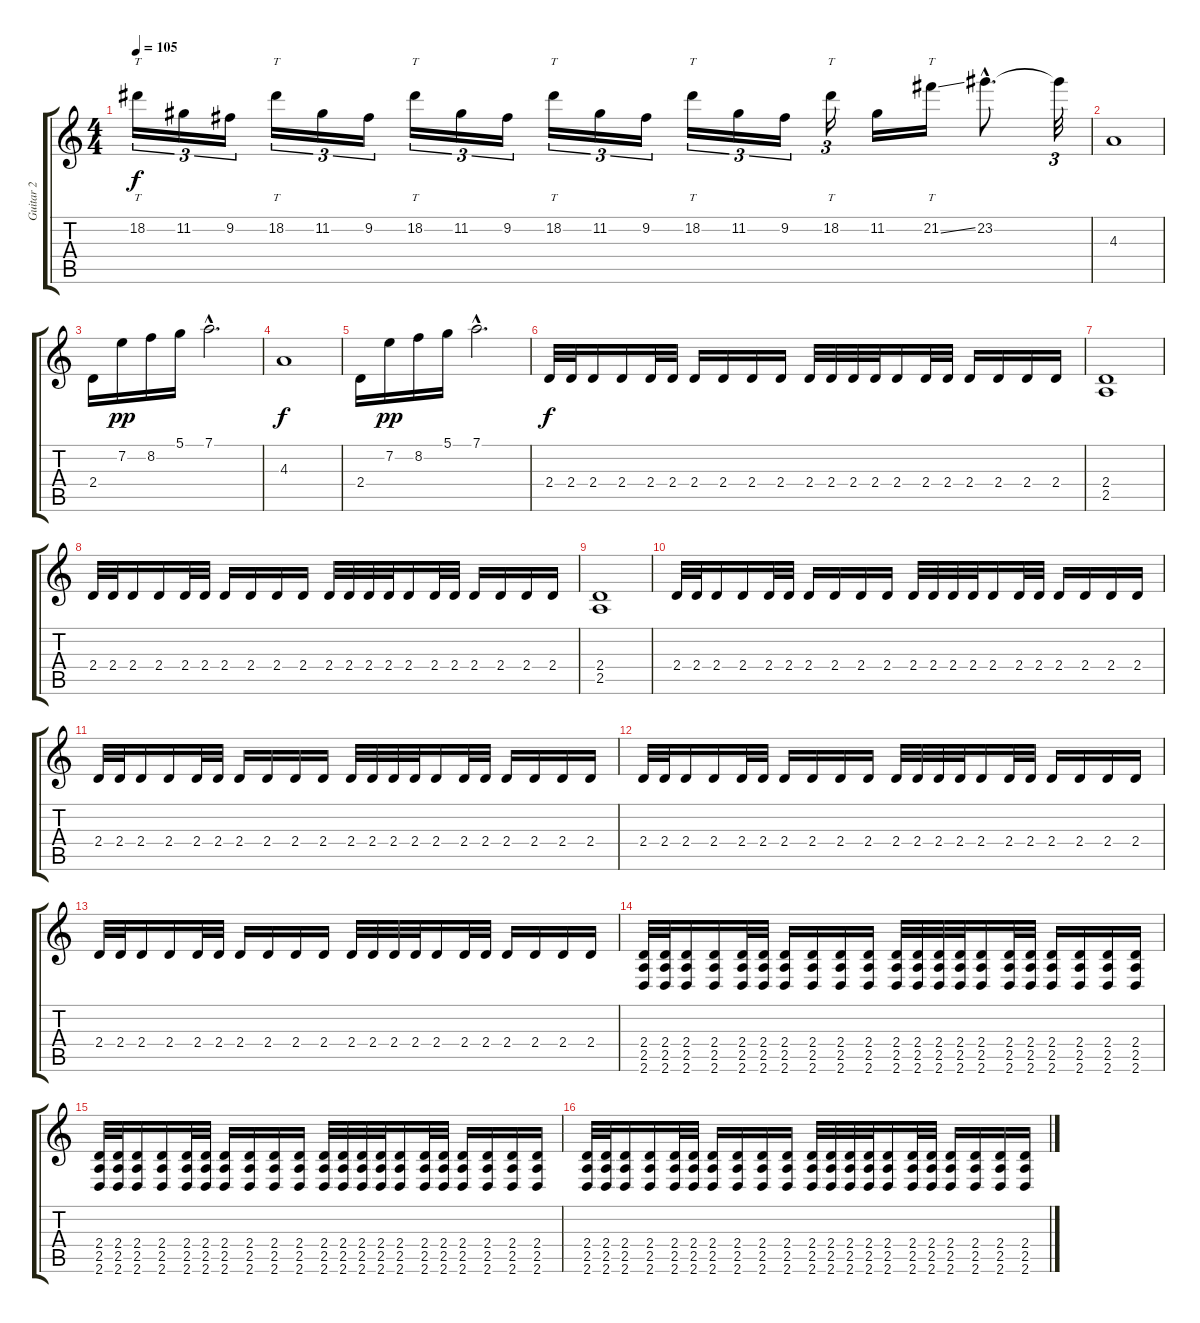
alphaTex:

\track ("Guitar 2" "Guitar 2") {instrument distortionguitar}
\staff {score tabs}
\tuning (D4 A3 F3 C3 G2 C2) {hide}
\ts (4 4)
\tempo 105
\clef g2
\ks c
18.2.16{tt tu (3 2) dy f} 11.2.16{tu (3 2)} 9.2.16{tu (3 2)} 18.2.16{tt tu (3 2)} 11.2.16{tu (3 2)} 9.2.16{tu (3 2)} 18.2.16{tt tu (3 2)} 11.2.16{tu (3 2)} 9.2.16{tu (3 2)} 18.2.16{tt tu (3 2)} 11.2.16{tu (3 2)} 9.2.16{tu (3 2)} 18.2.16{tt tu (3 2)} 11.2.16{tu (3 2)} 9.2.16{tu (3 2)} 18.2.16{tt tu (3 2)} 11.2.16 21.2{ss}.16{tt} 23.2{hac}.8{d} 23.2{t}.32{tu (3 2)} |
4.3.1{volume 13} |
2.4.16 7.2.16{dy pp} 8.2.16 5.1.16 7.1{hac}.2{d} |
4.3.1{dy f} |
2.4.16 7.2.16{dy pp} 8.2.16 5.1.16 7.1{hac}.2{d} |
2.4.32{dy f} 2.4.32 2.4.16 2.4.16 2.4.32 2.4.32 2.4.16 2.4.16 2.4.16 2.4.16 2.4.32 2.4.32 2.4.32 2.4.32 2.4.16 2.4.32 2.4.32 2.4.16 2.4.16 2.4.16 2.4.16 |
(2.4 2.5).1 |
2.4.32 2.4.32 2.4.16 2.4.16 2.4.32 2.4.32 2.4.16 2.4.16 2.4.16 2.4.16 2.4.32 2.4.32 2.4.32 2.4.32 2.4.16 2.4.32 2.4.32 2.4.16 2.4.16 2.4.16 2.4.16 |
(2.4 2.5).1 |
2.4.32 2.4.32 2.4.16 2.4.16 2.4.32 2.4.32 2.4.16 2.4.16 2.4.16 2.4.16 2.4.32 2.4.32 2.4.32 2.4.32 2.4.16 2.4.32 2.4.32 2.4.16 2.4.16 2.4.16 2.4.16 |
2.4.32 2.4.32 2.4.16 2.4.16 2.4.32 2.4.32 2.4.16 2.4.16 2.4.16 2.4.16 2.4.32 2.4.32 2.4.32 2.4.32 2.4.16 2.4.32 2.4.32 2.4.16 2.4.16 2.4.16 2.4.16 |
2.4.32 2.4.32 2.4.16 2.4.16 2.4.32 2.4.32 2.4.16 2.4.16 2.4.16 2.4.16 2.4.32 2.4.32 2.4.32 2.4.32 2.4.16 2.4.32 2.4.32 2.4.16 2.4.16 2.4.16 2.4.16 |
2.4.32 2.4.32 2.4.16 2.4.16 2.4.32 2.4.32 2.4.16 2.4.16 2.4.16 2.4.16 2.4.32 2.4.32 2.4.32 2.4.32 2.4.16 2.4.32 2.4.32 2.4.16 2.4.16 2.4.16 2.4.16 |
(2.4 2.5 2.6).32 (2.4 2.5 2.6).32 (2.4 2.5 2.6).16 (2.4 2.5 2.6).16 (2.4 2.5 2.6).32 (2.4 2.5 2.6).32 (2.4 2.5 2.6).16 (2.4 2.5 2.6).16 (2.4 2.5 2.6).16 (2.4 2.5 2.6).16 (2.4 2.5 2.6).32 (2.4 2.5 2.6).32 (2.4 2.5 2.6).32 (2.4 2.5 2.6).32 (2.4 2.5 2.6).16 (2.4 2.5 2.6).32 (2.4 2.5 2.6).32 (2.4 2.5 2.6).16 (2.4 2.5 2.6).16 (2.4 2.5 2.6).16 (2.4 2.5 2.6).16 |
(2.4 2.5 2.6).32 (2.4 2.5 2.6).32 (2.4 2.5 2.6).16 (2.4 2.5 2.6).16 (2.4 2.5 2.6).32 (2.4 2.5 2.6).32 (2.4 2.5 2.6).16 (2.4 2.5 2.6).16 (2.4 2.5 2.6).16 (2.4 2.5 2.6).16 (2.4 2.5 2.6).32 (2.4 2.5 2.6).32 (2.4 2.5 2.6).32 (2.4 2.5 2.6).32 (2.4 2.5 2.6).16 (2.4 2.5 2.6).32 (2.4 2.5 2.6).32 (2.4 2.5 2.6).16 (2.4 2.5 2.6).16 (2.4 2.5 2.6).16 (2.4 2.5 2.6).16 |
(2.4 2.5 2.6).32 (2.4 2.5 2.6).32 (2.4 2.5 2.6).16 (2.4 2.5 2.6).16 (2.4 2.5 2.6).32 (2.4 2.5 2.6).32 (2.4 2.5 2.6).16 (2.4 2.5 2.6).16 (2.4 2.5 2.6).16 (2.4 2.5 2.6).16 (2.4 2.5 2.6).32 (2.4 2.5 2.6).32 (2.4 2.5 2.6).32 (2.4 2.5 2.6).32 (2.4 2.5 2.6).16 (2.4 2.5 2.6).32 (2.4 2.5 2.6).32 (2.4 2.5 2.6).16 (2.4 2.5 2.6).16 (2.4 2.5 2.6).16 (2.4 2.5 2.6).16
